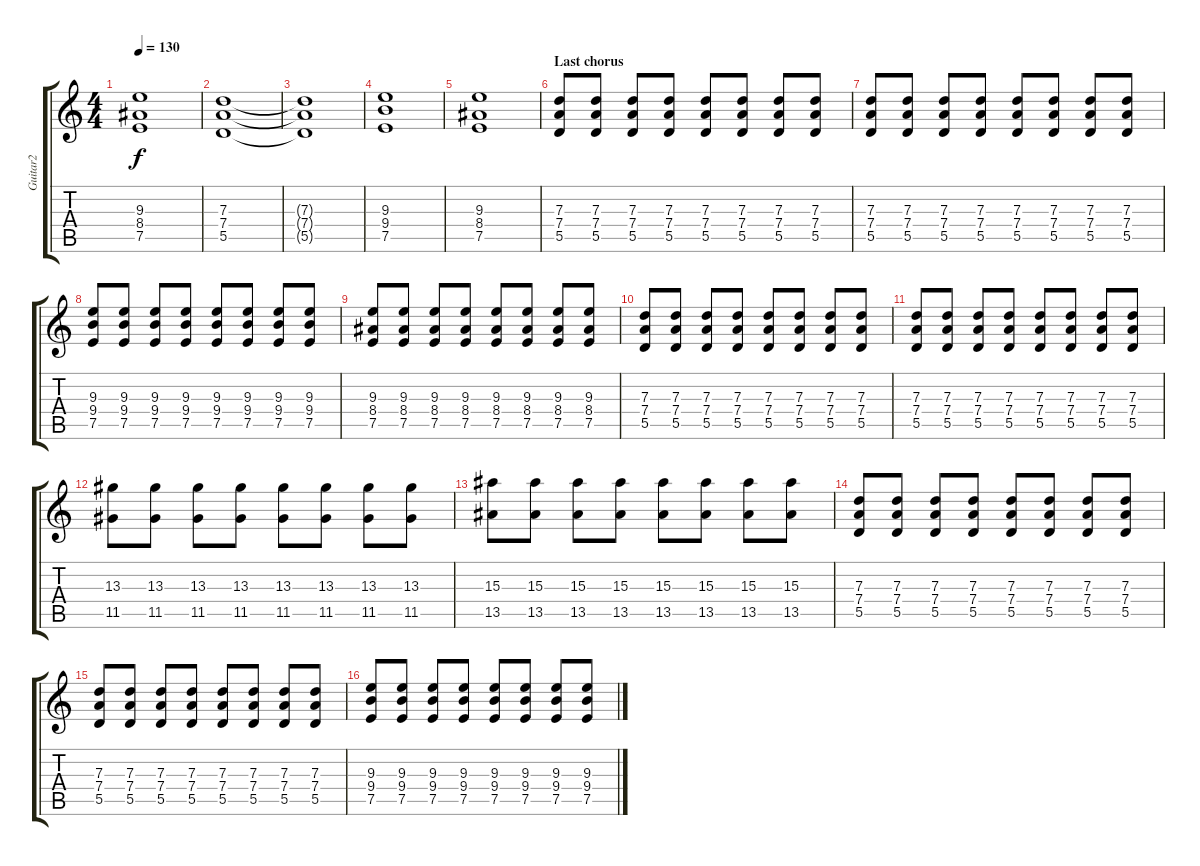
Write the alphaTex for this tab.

\track ("Guitar2" "Guitar2") {instrument overdrivenguitar}
\staff {score tabs}
\tuning (E4 B3 G3 D3 A2 E2) {hide}
\ts (4 4)
\tempo 130
\clef g2
\ks c
(9.3 8.4 7.5).1{dy f} |
(7.3 7.4 5.5).1 |
(7.3{t} 7.4{t} 5.5{t}).1 |
(9.3 9.4 7.5).1 |
(9.3 8.4 7.5).1 |
\section ("" "Last chorus")
(7.3 7.4 5.5).8{volume 8} (7.3 7.4 5.5).8 (7.3 7.4 5.5).8 (7.3 7.4 5.5).8 (7.3 7.4 5.5).8 (7.3 7.4 5.5).8 (7.3 7.4 5.5).8 (7.3 7.4 5.5).8 |
(7.3 7.4 5.5).8 (7.3 7.4 5.5).8 (7.3 7.4 5.5).8 (7.3 7.4 5.5).8 (7.3 7.4 5.5).8 (7.3 7.4 5.5).8 (7.3 7.4 5.5).8 (7.3 7.4 5.5).8 |
(9.3 9.4 7.5).8 (9.3 9.4 7.5).8 (9.3 9.4 7.5).8 (9.3 9.4 7.5).8 (9.3 9.4 7.5).8 (9.3 9.4 7.5).8 (9.3 9.4 7.5).8 (9.3 9.4 7.5).8 |
(9.3 8.4 7.5).8 (9.3 8.4 7.5).8 (9.3 8.4 7.5).8 (9.3 8.4 7.5).8 (9.3 8.4 7.5).8 (9.3 8.4 7.5).8 (9.3 8.4 7.5).8 (9.3 8.4 7.5).8 |
(7.3 7.4 5.5).8 (7.3 7.4 5.5).8 (7.3 7.4 5.5).8 (7.3 7.4 5.5).8 (7.3 7.4 5.5).8 (7.3 7.4 5.5).8 (7.3 7.4 5.5).8 (7.3 7.4 5.5).8 |
(7.3 7.4 5.5).8 (7.3 7.4 5.5).8 (7.3 7.4 5.5).8 (7.3 7.4 5.5).8 (7.3 7.4 5.5).8 (7.3 7.4 5.5).8 (7.3 7.4 5.5).8 (7.3 7.4 5.5).8 |
(13.3 11.5).8 (13.3 11.5).8 (13.3 11.5).8 (13.3 11.5).8 (13.3 11.5).8 (13.3 11.5).8 (13.3 11.5).8 (13.3 11.5).8 |
(15.3 13.5).8 (15.3 13.5).8 (15.3 13.5).8 (15.3 13.5).8 (15.3 13.5).8 (15.3 13.5).8 (15.3 13.5).8 (15.3 13.5).8 |
(7.3 7.4 5.5).8 (7.3 7.4 5.5).8 (7.3 7.4 5.5).8 (7.3 7.4 5.5).8 (7.3 7.4 5.5).8 (7.3 7.4 5.5).8 (7.3 7.4 5.5).8 (7.3 7.4 5.5).8 |
(7.3 7.4 5.5).8 (7.3 7.4 5.5).8 (7.3 7.4 5.5).8 (7.3 7.4 5.5).8 (7.3 7.4 5.5).8 (7.3 7.4 5.5).8 (7.3 7.4 5.5).8 (7.3 7.4 5.5).8 |
(9.3 9.4 7.5).8 (9.3 9.4 7.5).8 (9.3 9.4 7.5).8 (9.3 9.4 7.5).8 (9.3 9.4 7.5).8 (9.3 9.4 7.5).8 (9.3 9.4 7.5).8 (9.3 9.4 7.5).8
